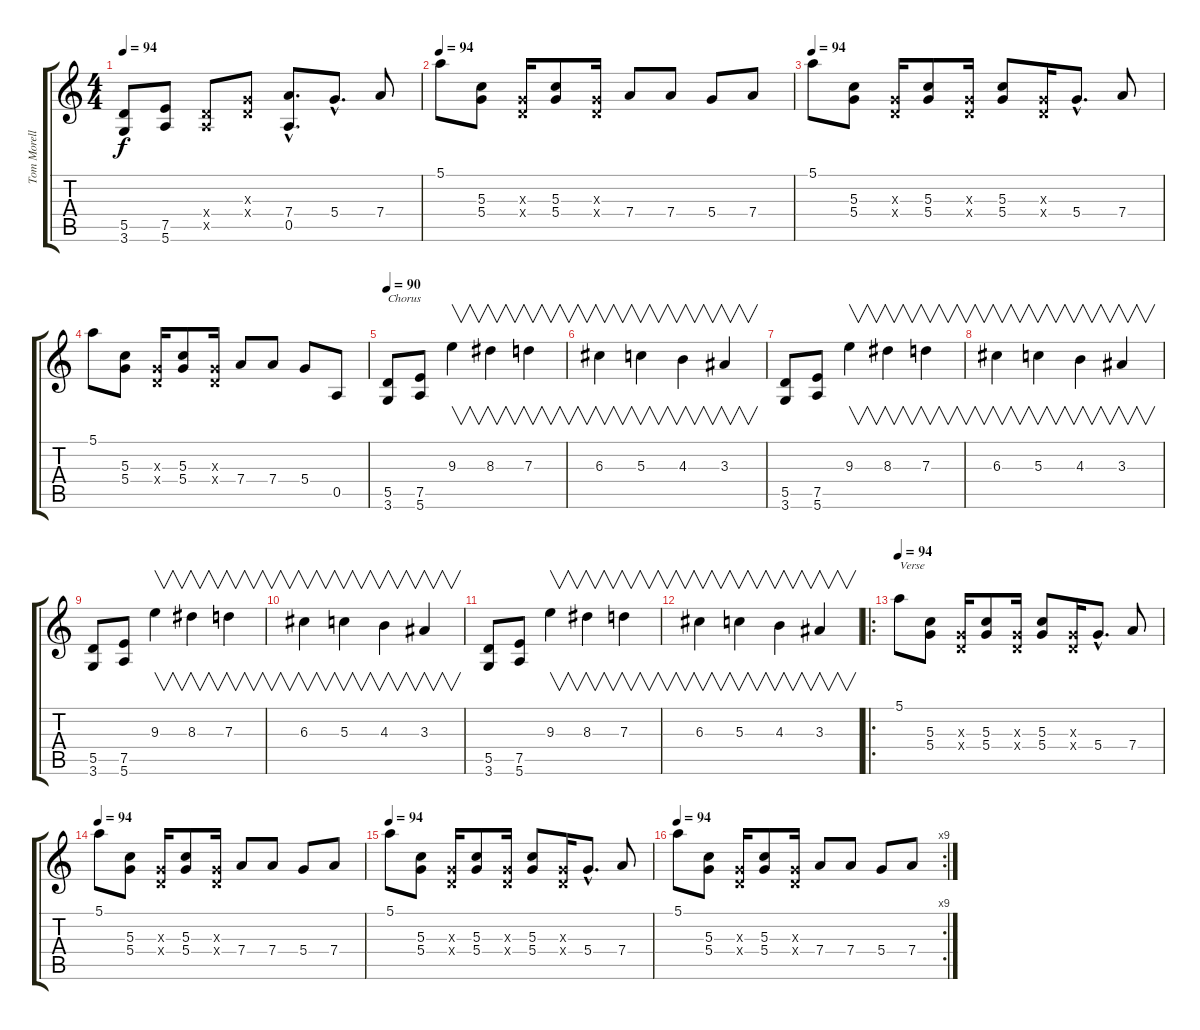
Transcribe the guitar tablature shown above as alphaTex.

\track ("Tom Morello" "Tom Morell") {instrument distortionguitar}
\staff {score tabs}
\tuning (E4 B3 G3 D3 A2 E2) {hide}
\ts (4 4)
\tempo 94
\clef g2
\ks c
(5.5 3.6).8{dy f} (7.5 5.6).8 (0.4{x} 0.5{x}).8 (0.3{x} 0.4{x}).8 (7.4{hac} 0.5{hac}).8{d} 5.4{hac}.8{d} 7.4.8 |
\tempo 94
5.1.8 (5.3 5.4).8 (0.3{x} 0.4{x}).16 (5.3 5.4).8 (0.3{x} 0.4{x}).16 7.4.8 7.4.8 5.4.8 7.4.8 |
\tempo 94
5.1.8 (5.3 5.4).8 (0.3{x} 0.4{x}).16 (5.3 5.4).8 (0.3{x} 0.4{x}).16 (5.3 5.4).8 (0.3{x} 0.4{x}).16 5.4{hac}.8{d} 7.4.8 |
5.1.8 (5.3 5.4).8 (0.3{x} 0.4{x}).16 (5.3 5.4).8 (0.3{x} 0.4{x}).16 7.4.8 7.4.8 5.4.8 0.5.8 |
\tempo 90
(5.5 3.6).8{txt "Chorus"} (7.5 5.6).8 9.3.4{v} 8.3.4{v} 7.3.4{v} |
6.3.4{v} 5.3.4{v} 4.3.4{v} 3.3.4{v} |
(5.5 3.6).8 (7.5 5.6).8 9.3.4{v} 8.3.4{v} 7.3.4{v} |
6.3.4{v} 5.3.4{v} 4.3.4{v} 3.3.4{v} |
(5.5 3.6).8 (7.5 5.6).8 9.3.4{v} 8.3.4{v} 7.3.4{v} |
6.3.4{v} 5.3.4{v} 4.3.4{v} 3.3.4{v} |
(5.5 3.6).8 (7.5 5.6).8 9.3.4{v} 8.3.4{v} 7.3.4{v} |
6.3.4{v} 5.3.4{v} 4.3.4{v} 3.3.4{v} |
\ro
\tempo 94
5.1.8{txt "Verse"} (5.3 5.4).8 (0.3{x} 0.4{x}).16 (5.3 5.4).8 (0.3{x} 0.4{x}).16 (5.3 5.4).8 (0.3{x} 0.4{x}).16 5.4{hac}.8{d} 7.4.8 |
\tempo 94
5.1.8 (5.3 5.4).8 (0.3{x} 0.4{x}).16 (5.3 5.4).8 (0.3{x} 0.4{x}).16 7.4.8 7.4.8 5.4.8 7.4.8 |
\tempo 94
5.1.8 (5.3 5.4).8 (0.3{x} 0.4{x}).16 (5.3 5.4).8 (0.3{x} 0.4{x}).16 (5.3 5.4).8 (0.3{x} 0.4{x}).16 5.4{hac}.8{d} 7.4.8 |
\rc 9
\tempo 94
5.1.8 (5.3 5.4).8 (0.3{x} 0.4{x}).16 (5.3 5.4).8 (0.3{x} 0.4{x}).16 7.4.8 7.4.8 5.4.8 7.4.8
